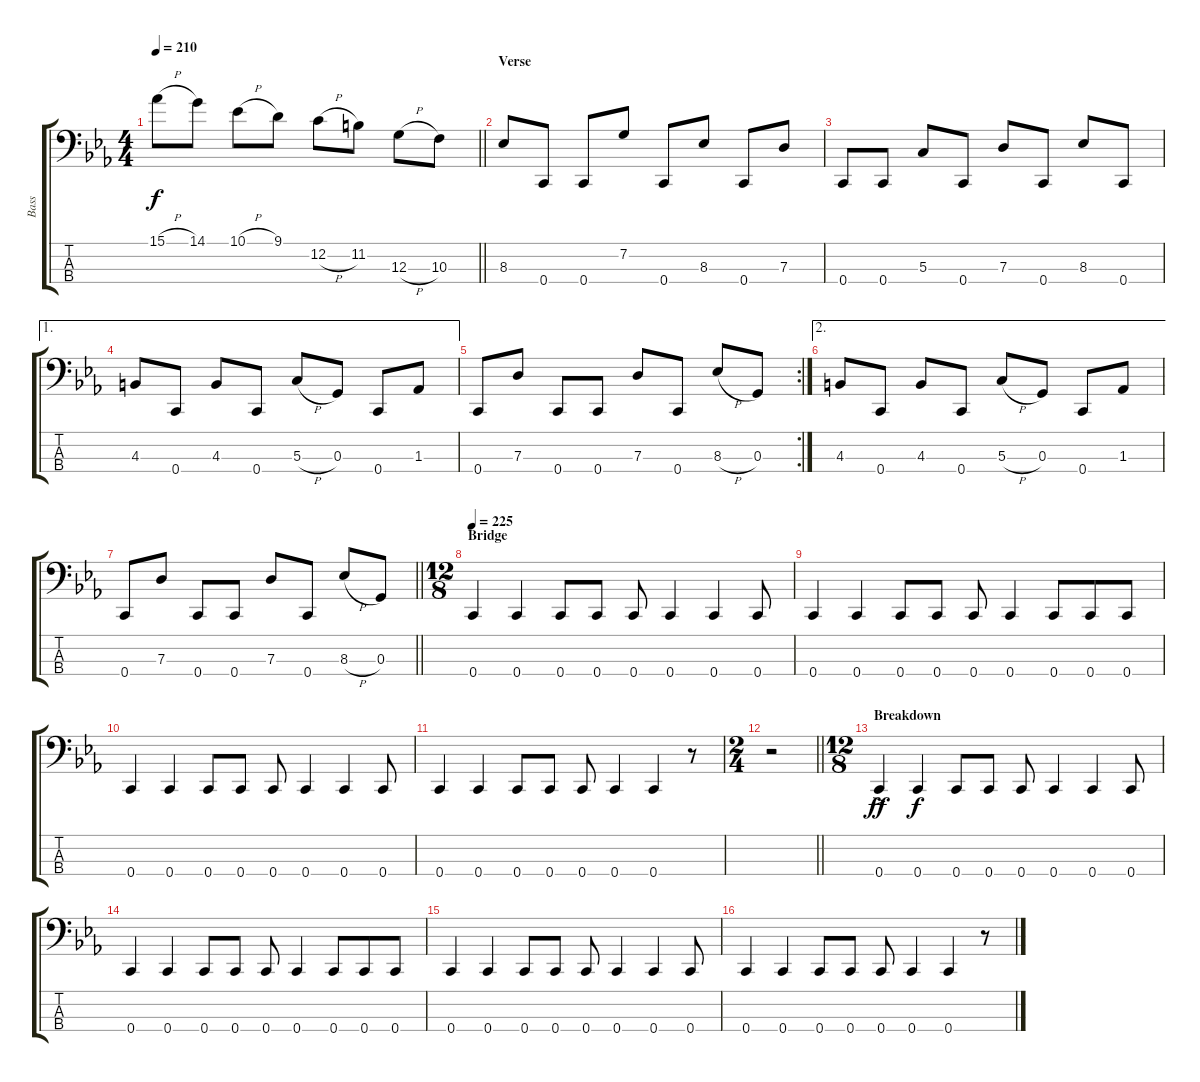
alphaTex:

\track ("Bass" "Bass") {instrument electricbasspick}
\staff {score tabs}
\tuning (F2 C2 G1 C1) {hide}
\ts (4 4)
\tempo 210
\clef f4
\barLineRight lightlight
\ks cminor
15.1{h}.8{dy f} 14.1.8 10.1{h}.8 9.1.8 12.2{h}.8 11.2.8 12.3{h}.8 10.3.8 |
\section ("" "Verse")
8.3.8 0.4.8 0.4.8 7.2.8 0.4.8 8.3.8 0.4.8 7.3.8 |
0.4.8 0.4.8 5.3.8 0.4.8 7.3.8 0.4.8 8.3.8 0.4.8 |
\ae 1
4.3.8 0.4.8 4.3.8 0.4.8 5.3{h}.8 0.3.8 0.4.8 1.3.8 |
\rc 2
0.4.8 7.3.8 0.4.8 0.4.8 7.3.8 0.4.8 8.3{h}.8 0.3.8 |
\ae 2
4.3.8 0.4.8 4.3.8 0.4.8 5.3{h}.8 0.3.8 0.4.8 1.3.8 |
\barLineRight lightlight
0.4.8 7.3.8 0.4.8 0.4.8 7.3.8 0.4.8 8.3{h}.8 0.3.8 |
\ts (12 8)
\section ("" "Bridge")
\tempo 225
0.4.4{volume 10} 0.4.4 0.4.8 0.4.8 0.4.8 0.4.4 0.4.4 0.4.8 |
0.4.4 0.4.4 0.4.8 0.4.8 0.4.8 0.4.4 0.4.8 0.4.8 0.4.8 |
0.4.4 0.4.4 0.4.8 0.4.8 0.4.8 0.4.4 0.4.4 0.4.8 |
0.4.4 0.4.4 0.4.8 0.4.8 0.4.8 0.4.4 0.4.4 r.8 |
\ts (2 4)
\barLineRight lightlight
r.2 |
\ts (12 8)
\section ("" "Breakdown")
0.4{ac}.4{dy ff volume 12} 0.4.4{dy f} 0.4.8 0.4.8 0.4.8 0.4.4 0.4.4 0.4.8 |
0.4.4 0.4.4 0.4.8 0.4.8 0.4.8 0.4.4 0.4.8 0.4.8 0.4.8 |
0.4.4 0.4.4 0.4.8 0.4.8 0.4.8 0.4.4 0.4.4 0.4.8 |
0.4.4 0.4.4 0.4.8 0.4.8 0.4.8 0.4.4 0.4.4 r.8
